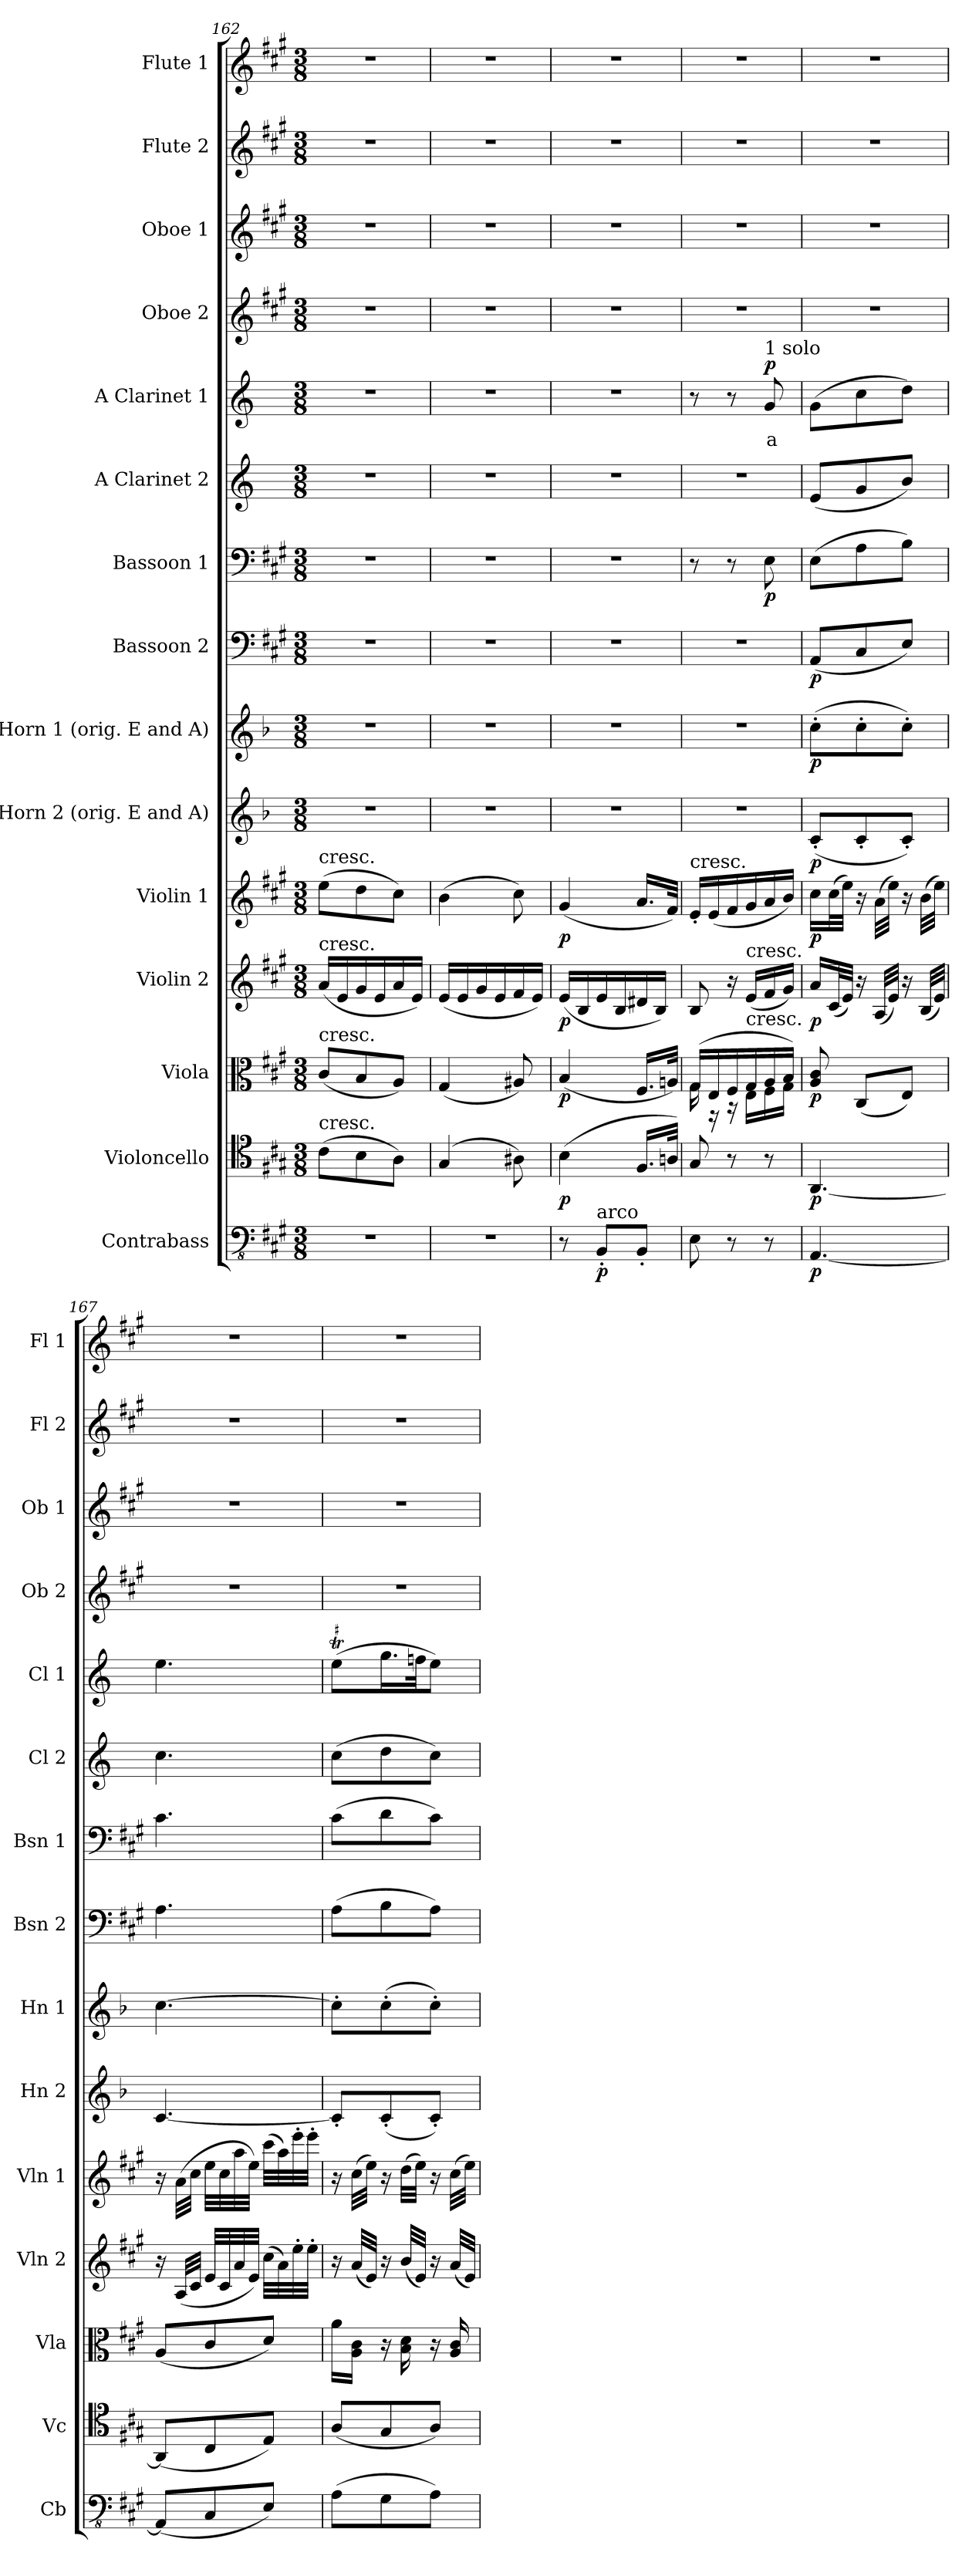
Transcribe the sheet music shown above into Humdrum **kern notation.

**kern	**dynam	**kern	**dynam	**kern	**dynam	**kern	**dynam	**kern	**dynam	**kern	**dynam	**kern	**dynam	**kern	**dynam	**kern	**dynam	**kern	**kern	**text	**dynam	**kern	**kern	**kern	**kern
*part15	*part15	*part14	*part14	*part13	*part13	*part12	*part12	*part11	*part11	*part10	*part10	*part9	*part9	*part8	*part8	*part7	*part7	*part6	*part5	*part5	*part5	*part4	*part3	*part2	*part1
*staff15	*staff15	*staff14	*staff14	*staff13	*staff13	*staff12	*staff12	*staff11	*staff11	*staff10	*staff10	*staff9	*staff9	*staff8	*staff8	*staff7	*staff7	*staff6	*staff5	*staff5	*staff5	*staff4	*staff3	*staff2	*staff1
*I"Contrabass	*	*I"Violoncello	*	*I"Viola	*	*I"Violin 2	*	*I"Violin 1	*	*I"E Horn 2 (orig. E and A)	*	*I"E Horn 1 (orig. E and A)	*	*I"Bassoon 2	*	*I"Bassoon 1	*	*I"A Clarinet 2	*I"A Clarinet 1	*	*	*I"Oboe 2	*I"Oboe 1	*I"Flute 2	*I"Flute 1
*I'Cb	*	*I'Vc	*	*I'Vla	*	*I'Vln 2	*	*I'Vln 1	*	*I'Hn 2	*	*I'Hn 1	*	*I'Bsn 2	*	*I'Bsn 1	*	*I'Cl 2	*I'Cl 1	*	*	*I'Ob 2	*I'Ob 1	*I'Fl 2	*I'Fl 1
*clefFv4	*	*clefC4	*	*clefC3	*	*clefG2	*	*clefG2	*	*clefG2	*	*clefG2	*	*clefF4	*	*clefF4	*	*clefG2	*clefG2	*	*	*clefG2	*clefG2	*clefG2	*clefG2
*	*	*	*	*	*	*	*	*	*	*ITrd5c8	*	*ITrd5c8	*	*	*	*	*	*ITrd2c3	*ITrd2c3	*	*	*	*	*	*
*k[f#c#g#]	*	*k[f#c#g#]	*	*k[f#c#g#]	*	*k[f#c#g#]	*	*k[f#c#g#]	*	*k[f#c#g#]	*	*k[f#c#g#]	*	*k[f#c#g#]	*	*k[f#c#g#]	*	*k[f#c#g#]	*k[f#c#g#]	*	*	*k[f#c#g#]	*k[f#c#g#]	*k[f#c#g#]	*k[f#c#g#]
*M3/8	*	*M3/8	*	*M3/8	*	*M3/8	*	*M3/8	*	*M3/8	*	*M3/8	*	*M3/8	*	*M3/8	*	*M3/8	*M3/8	*	*	*M3/8	*M3/8	*M3/8	*M3/8
=162	=162	=162	=162	=162	=162	=162	=162	=162	=162	=162	=162	=162	=162	=162	=162	=162	=162	=162	=162	=162	=162	=162	=162	=162	=162
!	!	!	!	!	!	!	!	!LO:TX:a:t=cresc.	!	!	!	!	!	!	!	!	!	!	!	!	!	!	!	!	!
!	!	!	!	!	!	!LO:TX:a:t=cresc.	!	!	!	!	!	!	!	!	!	!	!	!	!	!	!	!	!	!	!
!	!	!	!	!LO:TX:a:t=cresc.	!	!	!	!	!	!	!	!	!	!	!	!	!	!	!	!	!	!	!	!	!
!	!	!LO:TX:a:t=cresc.	!	!	!	!	!	!	!	!	!	!	!	!	!	!	!	!	!	!	!	!	!	!	!
4.r	.	(8c#\L	.	(8c#/L	.	(16a/LL	.	(8ee\L	.	4.r	.	4.r	.	4.r	.	4.r	.	4.r	4.r	.	.	4.r	4.r	4.r	4.r
.	.	.	.	.	.	16e/	.	.	.	.	.	.	.	.	.	.	.	.	.	.	.	.	.	.	.
.	.	8B\	.	8B/	.	16g#/	.	8dd\	.	.	.	.	.	.	.	.	.	.	.	.	.	.	.	.	.
.	.	.	.	.	.	16e/	.	.	.	.	.	.	.	.	.	.	.	.	.	.	.	.	.	.	.
.	.	8A\J)	.	8A/J)	.	16a/	.	8cc#\J)	.	.	.	.	.	.	.	.	.	.	.	.	.	.	.	.	.
.	.	.	.	.	.	16e/JJ)	.	.	.	.	.	.	.	.	.	.	.	.	.	.	.	.	.	.	.
=163	=163	=163	=163	=163	=163	=163	=163	=163	=163	=163	=163	=163	=163	=163	=163	=163	=163	=163	=163	=163	=163	=163	=163	=163	=163
4.r	.	(4G#/	.	(4G#/	.	(16e/LL	.	(4b\	.	4.r	.	4.r	.	4.r	.	4.r	.	4.r	4.r	.	.	4.r	4.r	4.r	4.r
.	.	.	.	.	.	16e/	.	.	.	.	.	.	.	.	.	.	.	.	.	.	.	.	.	.	.
.	.	.	.	.	.	16g#/	.	.	.	.	.	.	.	.	.	.	.	.	.	.	.	.	.	.	.
.	.	.	.	.	.	16e/	.	.	.	.	.	.	.	.	.	.	.	.	.	.	.	.	.	.	.
.	.	8A#X\)	.	8A#X/)	.	16f#/	.	8cc#\)	.	.	.	.	.	.	.	.	.	.	.	.	.	.	.	.	.
.	.	.	.	.	.	16e/JJ)	.	.	.	.	.	.	.	.	.	.	.	.	.	.	.	.	.	.	.
=164	=164	=164	=164	=164	=164	=164	=164	=164	=164	=164	=164	=164	=164	=164	=164	=164	=164	=164	=164	=164	=164	=164	=164	=164	=164
!	!	!	!LO:DY:b	!	!LO:DY:b	!	!LO:DY:b	!	!LO:DY:b	!	!	!	!	!	!	!	!	!	!	!	!	!	!	!	!
8r	.	(4B\	p	(4B/	p	(16e/LL	p	(4g#/	p	4.r	.	4.r	.	4.r	.	4.r	.	4.r	4.r	.	.	4.r	4.r	4.r	4.r
.	.	.	.	.	.	16B/	.	.	.	.	.	.	.	.	.	.	.	.	.	.	.	.	.	.	.
!LO:TX:a:t=arco	!	!	!	!	!	!	!	!	!	!	!	!	!	!	!	!	!	!	!	!	!	!	!	!	!
!	!LO:DY:b	!	!	!	!	!	!	!	!	!	!	!	!	!	!	!	!	!	!	!	!	!	!	!	!
8BBB'/L	p	.	.	.	.	16e/	.	.	.	.	.	.	.	.	.	.	.	.	.	.	.	.	.	.	.
.	.	.	.	.	.	16B/	.	.	.	.	.	.	.	.	.	.	.	.	.	.	.	.	.	.	.
8BBB'/J	.	16.F#/LL	.	16.F#/LL	.	16d#X/	.	16.a/LL	.	.	.	.	.	.	.	.	.	.	.	.	.	.	.	.	.
.	.	.	.	.	.	16B/JJ)	.	.	.	.	.	.	.	.	.	.	.	.	.	.	.	.	.	.	.
.	.	32An/JJk)	.	32An/JJk)	.	.	.	32f#/JJk)	.	.	.	.	.	.	.	.	.	.	.	.	.	.	.	.	.
=165	=165	=165	=165	=165	=165	=165	=165	=165	=165	=165	=165	=165	=165	=165	=165	=165	=165	=165	=165	=165	=165	=165	=165	=165	=165
*	*	*	*	*^	*	*	*	*	*	*	*	*	*	*	*	*	*	*	*	*	*	*	*	*	*
!	!	!	!	!	!	!	!	!	!LO:TX:a:t=cresc.	!	!	!	!	!	!	!	!	!	!	!	!	!	!	!	!	!
8EE\	.	8G#/	.	(16G#/LL	16G#\	.	8B/	.	16e'/LL	.	4.r	.	4.r	.	4.r	.	8r	.	4.r	8r	.	.	4.r	4.r	4.r	4.r
.	.	.	.	16E/	16r	.	.	.	(16e/	.	.	.	.	.	.	.	.	.	.	.	.	.	.	.	.	.
8r	.	8r	.	16F#/	16r	.	16r	.	16f#/	.	.	.	.	.	.	.	8r	.	.	8r	.	.	.	.	.	.
!	!	!	!	!	!	!	!LO:TX:a:t=cresc.	!	!	!	!	!	!	!	!	!	!	!	!	!	!	!	!	!	!	!
!	!	!	!	!LO:TX:a:t=cresc.	!	!	!	!	!	!	!	!	!	!	!	!	!	!	!	!	!	!	!	!	!	!
.	.	.	.	16G#/	16E\LL	.	(16e/LL	.	16g#/	.	.	.	.	.	.	.	.	.	.	.	.	.	.	.	.	.
!	!	!	!	!	!	!	!	!	!	!	!	!	!	!	!	!	!	!	!	!LO:TX:a:t=1 solo	!	!	!	!	!	!
!	!	!	!	!	!	!	!	!	!	!	!	!	!	!	!	!	!	!LO:DY:b	!	!	!LO:LY:b:color=#FF0000	!LO:DY:b	!	!	!	!
8r	.	8r	.	16A/	16F#\	.	16f#/	.	16a/	.	.	.	.	.	.	.	8E\	p	.	8e/	a	p	.	.	.	.
.	.	.	.	16B/JJ)	16G#\JJ	.	16g#/JJ)	.	16b/JJ)	.	.	.	.	.	.	.	.	.	.	.	.	.	.	.	.	.
=166	=166	=166	=166	=166	=166	=166	=166	=166	=166	=166	=166	=166	=166	=166	=166	=166	=166	=166	=166	=166	=166	=166	=166	=166	=166	=166
!	!LO:DY:b	!	!LO:DY:b	!	!	!LO:DY:b	!	!LO:DY:b	!	!LO:DY:b	!	!LO:DY:b	!	!LO:DY:b	!	!LO:DY:b	!	!	!	!	!	!	!	!	!	!
*	*	*	*	*v	*v	*	*	*	*	*	*	*	*	*	*	*	*	*	*	*	*	*	*	*	*	*
[4.AAA/	p	[4.AA/	p	8A/ 8c#/	p	16a/LL	p	16cc#\LL	p	(8E'/L	p	(8e'\L	p	(8AA/L	p	(8E\L	.	(8c#/L	(8e\L	.	.	4.r	4.r	4.r	4.r
.	.	.	.	.	.	(32c#/L	.	(32cc#\L	.	.	.	.	.	.	.	.	.	.	.	.	.	.	.	.	.
.	.	.	.	.	.	32e/JJJ)	.	32ee\JJJ)	.	.	.	.	.	.	.	.	.	.	.	.	.	.	.	.	.
.	.	.	.	(8C#/L	.	16r	.	16r	.	8E'/	.	8e'\	.	8C#/	.	8A\	.	8e/	8a\	.	.	.	.	.	.
.	.	.	.	.	.	(32A/LLL	.	(32a\LLL	.	.	.	.	.	.	.	.	.	.	.	.	.	.	.	.	.
.	.	.	.	.	.	32e/JJJ)	.	32ee\JJJ)	.	.	.	.	.	.	.	.	.	.	.	.	.	.	.	.	.
.	.	.	.	8E/J)	.	16r	.	16r	.	8E'/J)	.	8e'\J)	.	8E/J)	.	8B\J)	.	8g#/J)	8b\J)	.	.	.	.	.	.
.	.	.	.	.	.	(32B/LLL	.	(32b\LLL	.	.	.	.	.	.	.	.	.	.	.	.	.	.	.	.	.
.	.	.	.	.	.	32e/JJJ)	.	32ee\JJJ)	.	.	.	.	.	.	.	.	.	.	.	.	.	.	.	.	.
=167	=167	=167	=167	=167	=167	=167	=167	=167	=167	=167	=167	=167	=167	=167	=167	=167	=167	=167	=167	=167	=167	=167	=167	=167	=167
(8AAA/L]	.	(8AA/L]	.	(8A/L	.	16r	.	16r	.	[4.E/	.	[4.e\	.	4.A\	.	4.c#\	.	4.a\	4.cc#\	.	.	4.r	4.r	4.r	4.r
.	.	.	.	.	.	(32A/LLL	.	(32a\LLL	.	.	.	.	.	.	.	.	.	.	.	.	.	.	.	.	.
.	.	.	.	.	.	32c#/JJJ	.	32cc#\JJJ	.	.	.	.	.	.	.	.	.	.	.	.	.	.	.	.	.
8CC#/	.	8C#/	.	8c#/	.	32e/LLL	.	32ee\LLL	.	.	.	.	.	.	.	.	.	.	.	.	.	.	.	.	.
.	.	.	.	.	.	32c#/	.	32cc#\	.	.	.	.	.	.	.	.	.	.	.	.	.	.	.	.	.
.	.	.	.	.	.	32a/	.	32aa\	.	.	.	.	.	.	.	.	.	.	.	.	.	.	.	.	.
.	.	.	.	.	.	32e/JJJ)	.	32ee\JJJ)	.	.	.	.	.	.	.	.	.	.	.	.	.	.	.	.	.
8EE/J)	.	8E/J)	.	8d/J)	.	(32cc#\LLL	.	(32ccc#\LLL	.	.	.	.	.	.	.	.	.	.	.	.	.	.	.	.	.
.	.	.	.	.	.	32a\)	.	32aa\)	.	.	.	.	.	.	.	.	.	.	.	.	.	.	.	.	.
.	.	.	.	.	.	32ee'\	.	32eee'\	.	.	.	.	.	.	.	.	.	.	.	.	.	.	.	.	.
.	.	.	.	.	.	32ee'\JJJ	.	32eee'\JJJ	.	.	.	.	.	.	.	.	.	.	.	.	.	.	.	.	.
=168	=168	=168	=168	=168	=168	=168	=168	=168	=168	=168	=168	=168	=168	=168	=168	=168	=168	=168	=168	=168	=168	=168	=168	=168	=168
(8AA\L	.	(8A/L	.	16a\LL	.	16r	.	16r	.	8E'/L]	.	8e'\L]	.	(8A\L	.	(8c#\L	.	(8a\L	(8cc#T\L	.	.	4.r	4.r	4.r	4.r
.	.	.	.	16A\ 16c#\JJ	.	(32a/LLL	.	(32cc#\LLL	.	.	.	.	.	.	.	.	.	.	.	.	.	.	.	.	.
.	.	.	.	.	.	32e/JJJ)	.	32ee\JJJ)	.	.	.	.	.	.	.	.	.	.	.	.	.	.	.	.	.
8GG#\	.	8G#/	.	16r	.	16r	.	16r	.	(8E'/	.	(8e'\	.	8B\	.	8d\	.	8b\	16.ee\L	.	.	.	.	.	.
.	.	.	.	16B\ 16d\	.	(32b/LLL	.	(32dd\LLL	.	.	.	.	.	.	.	.	.	.	.	.	.	.	.	.	.
.	.	.	.	.	.	32e/JJJ)	.	32ee\JJJ)	.	.	.	.	.	.	.	.	.	.	32dd\JK	.	.	.	.	.	.
8AA\J)	.	8A/J)	.	16r	.	16r	.	16r	.	8E'/J)	.	8e'\J)	.	8A\J)	.	8c#\J)	.	8a\J)	8cc#\J)	.	.	.	.	.	.
.	.	.	.	16A/ 16c#/	.	(32a/LLL	.	(32cc#\LLL	.	.	.	.	.	.	.	.	.	.	.	.	.	.	.	.	.
.	.	.	.	.	.	32e/JJJ)	.	32ee\JJJ)	.	.	.	.	.	.	.	.	.	.	.	.	.	.	.	.	.
=	=	=	=	=	=	=	=	=	=	=	=	=	=	=	=	=	=	=	=	=	=	=	=	=	=
*-	*-	*-	*-	*-	*-	*-	*-	*-	*-	*-	*-	*-	*-	*-	*-	*-	*-	*-	*-	*-	*-	*-	*-	*-	*-
